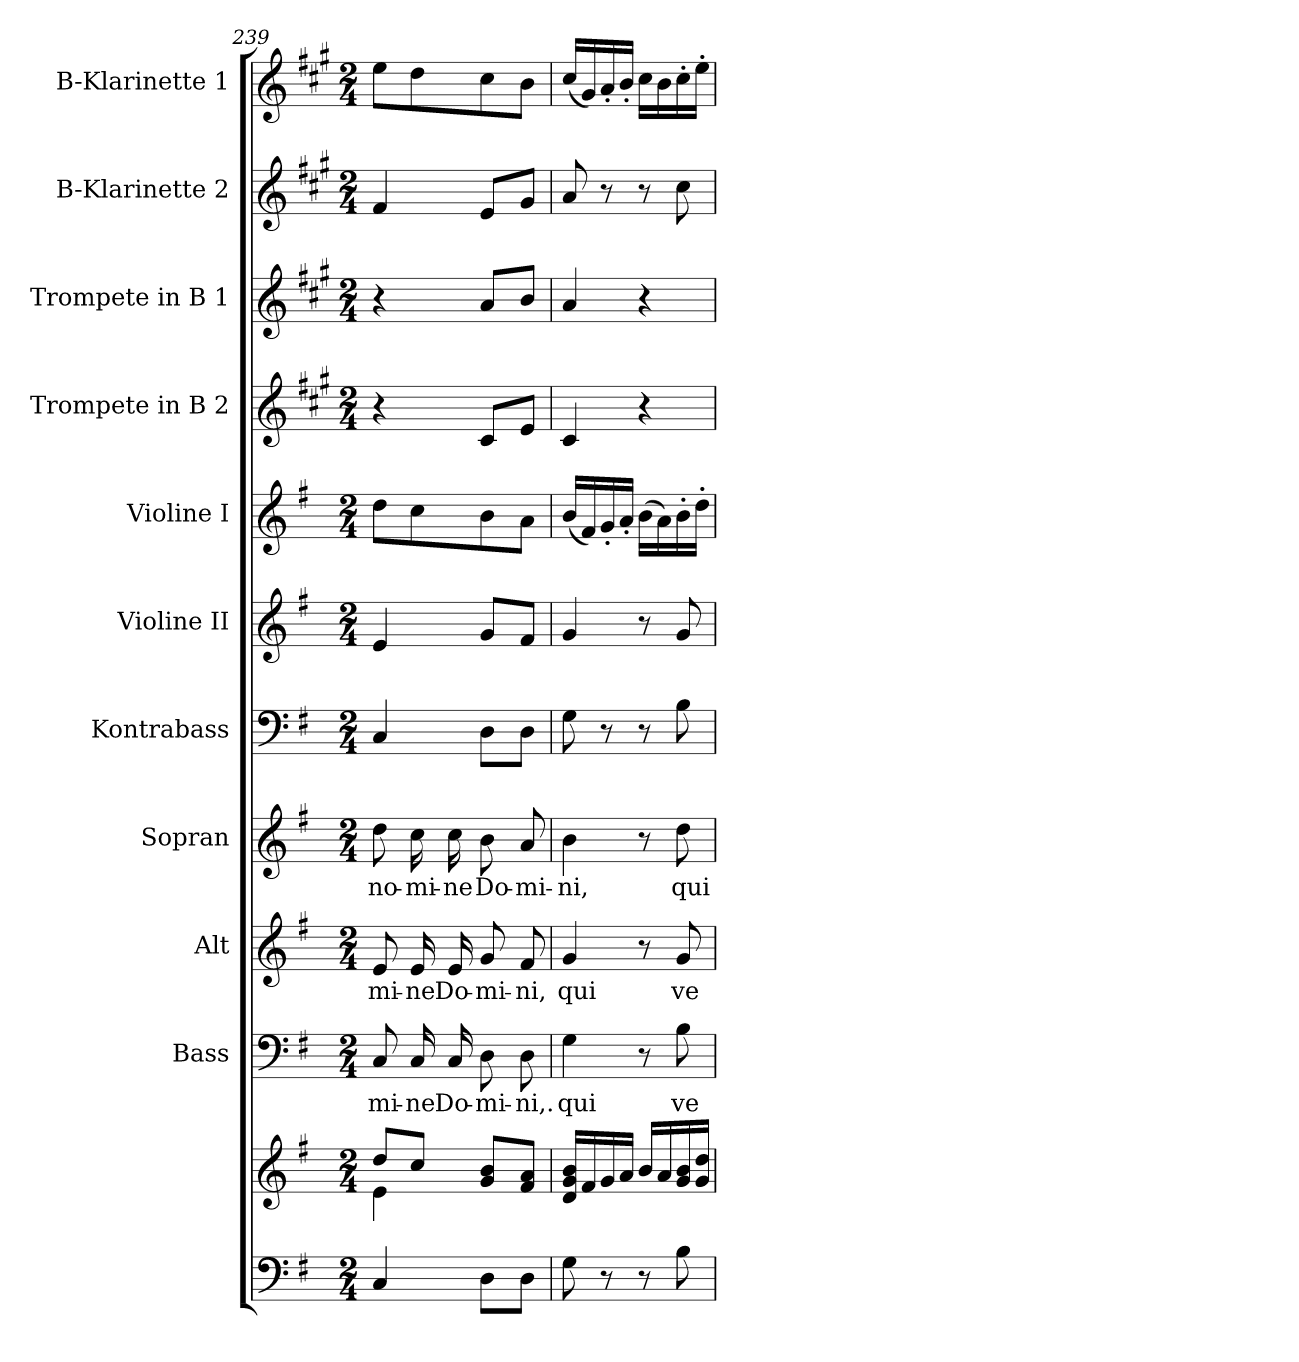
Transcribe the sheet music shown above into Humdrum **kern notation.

**kern	**kern	**kern	**text	**kern	**text	**kern	**text	**kern	**kern	**kern	**kern	**kern	**kern	**kern
*part11	*part11	*part10	*part10	*part9	*part9	*part8	*part8	*part7	*part6	*part5	*part4	*part3	*part2	*part1
*staff12	*staff11	*staff10	*staff10	*staff9	*staff9	*staff8	*staff8	*staff7	*staff6	*staff5	*staff4	*staff3	*staff2	*staff1
*	*	*I"Bass	*	*I"Alt	*	*I"Sopran	*	*I"Kontrabass	*I"Violine II	*I"Violine I	*I"Trompete in B 2	*I"Trompete in B 1	*I"B-Klarinette 2	*I"B-Klarinette 1
*	*	*I'B.	*	*I'A.	*	*I'S.	*	*I'Kb.	*I'Vl. II	*I'Vl. I	*I'Tr. 2	*I'Tr. 1	*I'B Kl. 2	*I'B Kl. 1
*clefF4	*clefG2	*clefF4	*	*clefG2	*	*clefG2	*	*clefF4	*clefG2	*clefG2	*clefG2	*clefG2	*clefG2	*clefG2
*	*	*	*	*	*	*	*	*ITrd7c12	*	*	*ITrd1c2	*ITrd1c2	*ITrd1c2	*ITrd1c2
*k[f#]	*k[f#]	*k[f#]	*	*k[f#]	*	*k[f#]	*	*k[f#]	*k[f#]	*k[f#]	*k[f#]	*k[f#]	*k[f#]	*k[f#]
*G:	*G:	*G:	*	*G:	*	*G:	*	*G:	*G:	*G:	*G:	*G:	*G:	*G:
*M2/4	*M2/4	*M2/4	*	*M2/4	*	*M2/4	*	*M2/4	*M2/4	*M2/4	*M2/4	*M2/4	*M2/4	*M2/4
=239	=239	=239	=239	=239	=239	=239	=239	=239	=239	=239	=239	=239	=239	=239
*	*^	*	*	*	*	*	*	*	*	*	*	*	*	*
!	!	!	!	!LO:LY:b	!	!LO:LY:b	!	!LO:LY:b	!	!	!	!	!	!	!
4C/	8dd/L	4e\	8C/	-mi-	8e/	-mi-	8dd\	no-	4CC/	4e/	8dd\L	4r	4r	4e/	8dd\L
!	!	!	!	!LO:LY:b	!	!LO:LY:b	!	!LO:LY:b	!	!	!	!	!	!	!
.	8cc/J	.	16C/	-ne	16e/	-ne	16cc\	-mi-	.	.	8cc\	.	.	.	8cc\
!	!	!	!	!LO:LY:b	!	!LO:LY:b	!	!LO:LY:b	!	!	!	!	!	!	!
.	.	.	16C/	Do-	16e/	Do-	16cc\	-ne	.	.	.	.	.	.	.
!	!	!	!	!LO:LY:b	!	!LO:LY:b	!	!LO:LY:b	!	!	!	!	!	!	!
8D\L	8g/ 8b/L	4ryy	8D\	-mi-	8g/	-mi-	8b\	Do-	8DD\L	8g/L	8b\	8B/L	8g/L	8d/L	8b\
!	!	!	!	!LO:LY:b	!	!LO:LY:b	!	!LO:LY:b	!	!	!	!	!	!	!
8D\J	8f#/ 8a/J	.	8D\	-ni,.	8f#/	-ni,	8a/	-mi-	8DD\J	8f#/J	8a\J	8d/J	8a/J	8f#/J	8a\J
*	*v	*v	*	*	*	*	*	*	*	*	*	*	*	*	*
=240	=240	=240	=240	=240	=240	=240	=240	=240	=240	=240	=240	=240	=240	=240
!	!	!	!LO:LY:b	!	!LO:LY:b	!	!LO:LY:b	!	!	!	!	!	!	!
8G\	16d/ 16g/ 16b/LL	4G\	qui	4g/	qui	4b\	-ni,	8GG\	4g/	(<16b/LL	4B/	4g/	8g/	(<16b/LL
.	16f#/	.	.	.	.	.	.	.	.	16f#/)	.	.	.	16f#/)
8r	16g/	.	.	.	.	.	.	8r	.	16g'</	.	.	8r	16g'</
.	16a/JJ	.	.	.	.	.	.	.	.	16a'</JJ	.	.	.	16a'</JJ
8r	16b/LL	8r	.	8r	.	8r	.	8r	8r	(>16b\LL	4r	4r	8r	16b\LL
.	16a/	.	.	.	.	.	.	.	.	16a\)	.	.	.	16a\
!	!	!	!LO:LY:b	!	!LO:LY:b	!	!LO:LY:b	!	!	!	!	!	!	!
8B\	16g/ 16b/	8B\	ve-	8g/	ve-	8dd\	qui	8BB\	8g/	16b'>\	.	.	8b\	16b'>\
.	16g/ 16dd/JJ	.	.	.	.	.	.	.	.	16dd'>\JJ	.	.	.	16dd'>\JJ
=	=	=	=	=	=	=	=	=	=	=	=	=	=	=
*-	*-	*-	*-	*-	*-	*-	*-	*-	*-	*-	*-	*-	*-	*-
